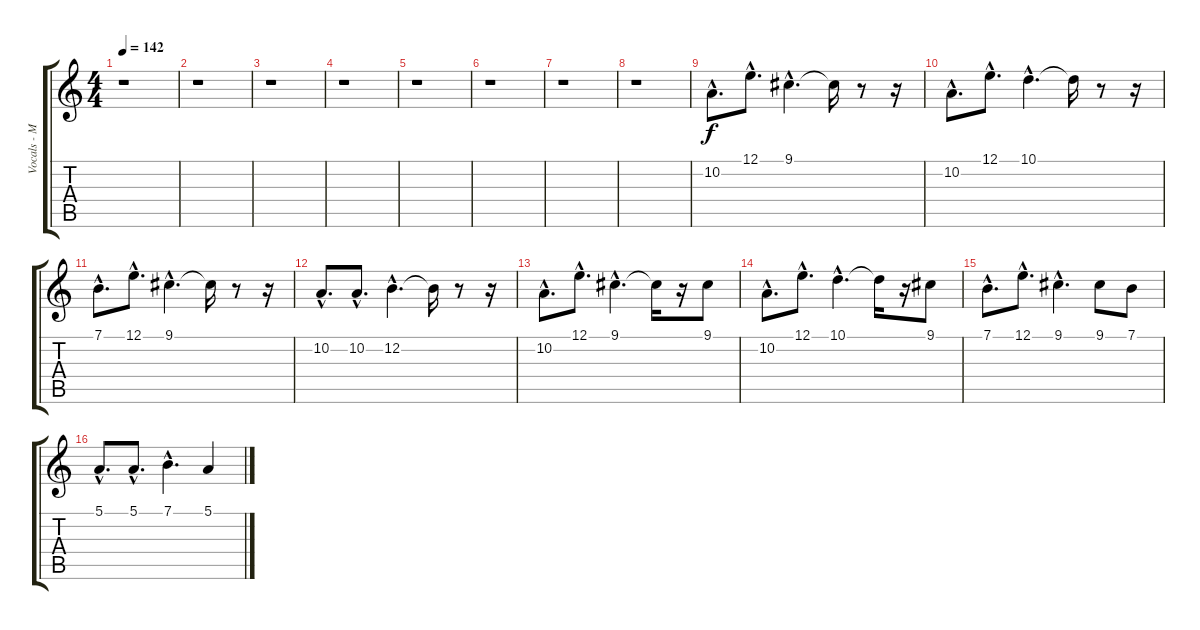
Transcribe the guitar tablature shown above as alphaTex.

\track ("Vocals - Mark" "Vocals - M") {instrument voiceoohs}
\staff {score tabs}
\tuning (E4 B3 G3 D3 A2 E2) {hide}
\ts (4 4)
\tempo 142
\clef g2
\ks c
r.1{dy f instrument voiceoohs} |
r.1 |
r.1 |
r.1 |
r.1 |
r.1 |
r.1 |
r.1 |
10.2{hac}.8{d} 12.1{hac}.8{d} 9.1{hac}.4{d} 9.1{t}.16 r.8 r.16 |
10.2{hac}.8{d} 12.1{hac}.8{d} 10.1{hac}.4{d} 10.1{t}.16 r.8 r.16 |
7.1{hac}.8{d} 12.1{hac}.8{d} 9.1{hac}.4{d} 9.1{t}.16 r.8 r.16 |
10.2{hac}.8{d} 10.2{hac}.8{d} 12.2{hac}.4{d} 12.2{t}.16 r.8 r.16 |
10.2{hac}.8{d} 12.1{hac}.8{d} 9.1{hac}.4{d} 9.1{t}.16 r.16 9.1.8 |
10.2{hac}.8{d} 12.1{hac}.8{d} 10.1{hac}.4{d} 10.1{t}.16 r.16 9.1.8 |
7.1{hac}.8{d} 12.1{hac}.8{d} 9.1{hac}.4{d} 9.1.8 7.1.8 |
5.1{hac}.8{d} 5.1{hac}.8{d} 7.1{hac}.4{d} 5.1.4
